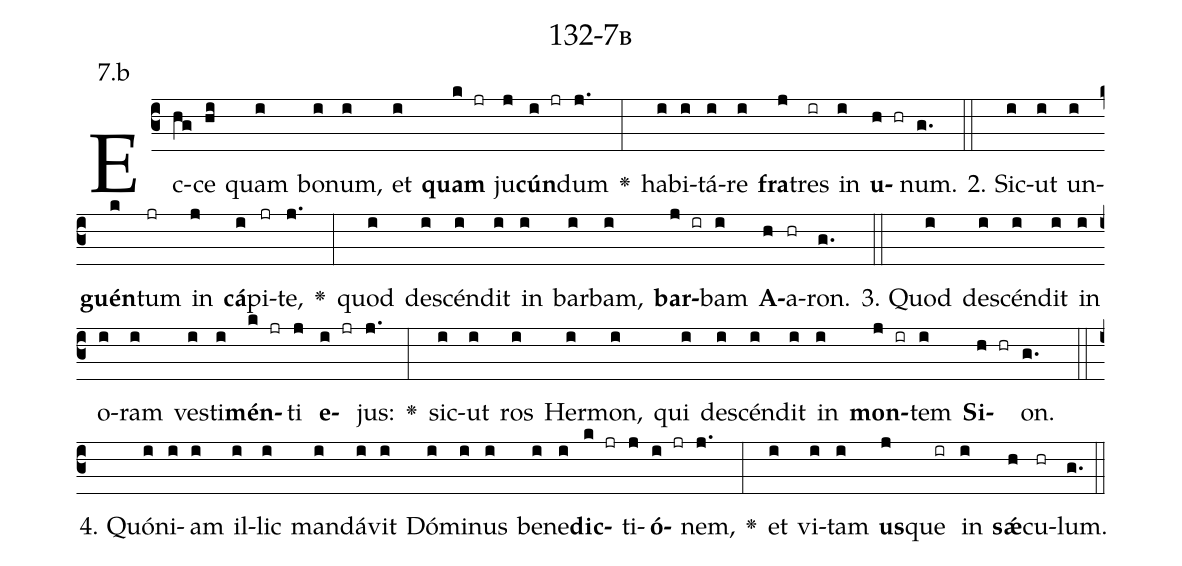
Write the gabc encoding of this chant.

name: 132-7b;
annotation: 7.b;
%%
(c3)Ec(hg)ce(hi) quam(i) bo(i)num,(i) et(i) <b>quam</b>(k jr) ju(j)<b>cún</b>(i jr)dum(j.) <v>\greheightstar</v>(:) ha(i)bi(i)tá(i)re(i) <b>fra</b>(j)tres(ir) in(i) <b>u</b>(h hr)num.(g.) (::)
2. Sic(i)ut(i) un(i)<b>guén</b>(k)tum(jr) in(j) <b>cá</b>(i)pi(jr)te,(j.) <v>\greheightstar</v>(:) quod(i) de(i)scén(i)dit(i) in(i) bar(i)bam,(i) <b>bar</b>(j ir)bam(i) <b>A</b>(h)a(hr)ron.(g.) (::)
3. Quod(i) de(i)scén(i)dit(i) in(i) o(i)ram(i) ves(i)ti(i)<b>mén</b>(k jr)ti(j) <b>e</b>(i jr)jus:(j.) <v>\greheightstar</v>(:) sic(i)ut(i) ros(i) Her(i)mon,(i) qui(i) de(i)scén(i)dit(i) in(i) <b>mon</b>(j ir)tem(i) <b>Si</b>(h hr)on.(g.) (::)
4. Quón(i)i(i)am(i) il(i)lic(i) man(i)dá(i)vit(i) Dó(i)mi(i)nus(i) be(i)ne(i)<b>dic</b>(k jr)ti(j)<b>ó</b>(i jr)nem,(j.) <v>\greheightstar</v>(:) et(i) vi(i)tam(i) <b>us</b>(j)que(ir) in(i) <b>sǽ</b>(h)cu(hr)lum.(g.) (::)
